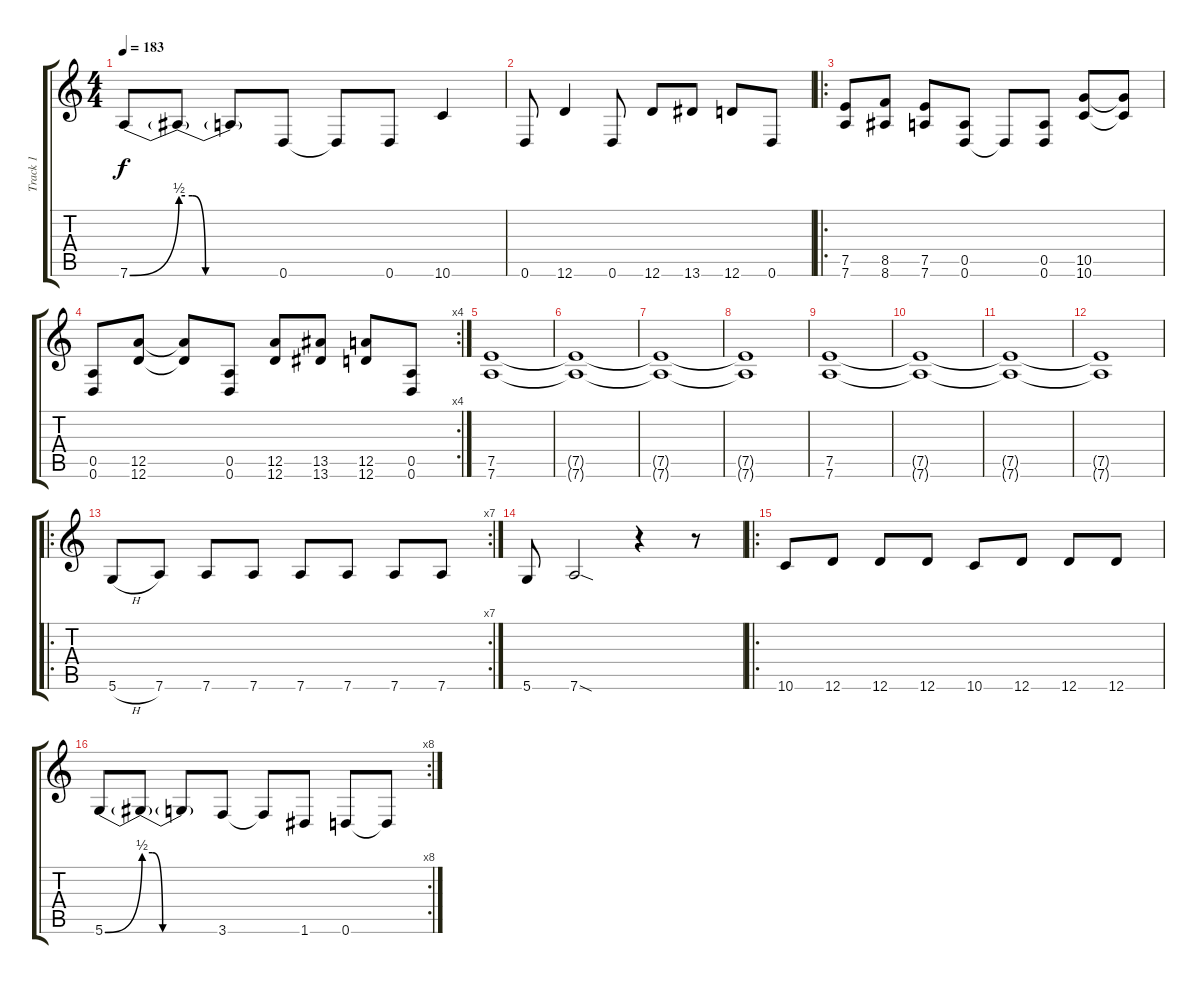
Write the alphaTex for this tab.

\track ("Track 1" "Track 1") {instrument distortionguitar}
\staff {score tabs}
\tuning (E4 B3 G3 D3 A2 D2) {hide}
\ts (4 4)
\tempo 183
\clef g2
\ks c
7.6{be (bend 0 0 60 2)}.8{dy f} 7.6{be (custom 0 2 15 2 30 0 60 0) t}.8 7.6{be (hold 0 0 60 0) t}.8 0.6.8 0.6{t}.8 0.6.8 10.6.4 |
0.6.8 12.6.4 0.6.8 12.6.8 13.6.8 12.6.8 0.6.8 |
\ro
(7.5 7.6).8 (8.5 8.6).8 (7.5 7.6).8 (0.5 0.6).8 0.6{t}.8 (0.5 0.6).8 (10.5 10.6).8 (10.5{t} 10.6{t}).8 |
\rc 4
(0.5 0.6).8 (12.5 12.6).8 (12.5{t} 12.6{t}).8 (0.5 0.6).8 (12.5 12.6).8 (13.5 13.6).8 (12.5 12.6).8 (0.5 0.6).8 |
(7.5 7.6).1 |
(7.5{t} 7.6{t}).1 |
(7.5{t} 7.6{t}).1 |
(7.5{t} 7.6{t}).1 |
(7.5 7.6).1 |
(7.5{t} 7.6{t}).1 |
(7.5{t} 7.6{t}).1 |
(7.5{t} 7.6{t}).1 |
\ro
\rc 7
5.6{h}.8 7.6.8 7.6.8 7.6.8 7.6.8 7.6.8 7.6.8 7.6.8 |
5.6.8 7.6{sod}.2 r.4 r.8 |
\ro
10.6.8 12.6.8 12.6.8 12.6.8 10.6.8 12.6.8 12.6.8 12.6.8 |
\rc 8
5.6{be (bend 0 0 60 2)}.8 5.6{be (custom 0 2 15 2 30 0 60 0) t}.8 5.6{be (hold 0 0 60 0) t}.8 3.6.8 3.6{t}.8 1.6.8 0.6.8 0.6{t}.8
